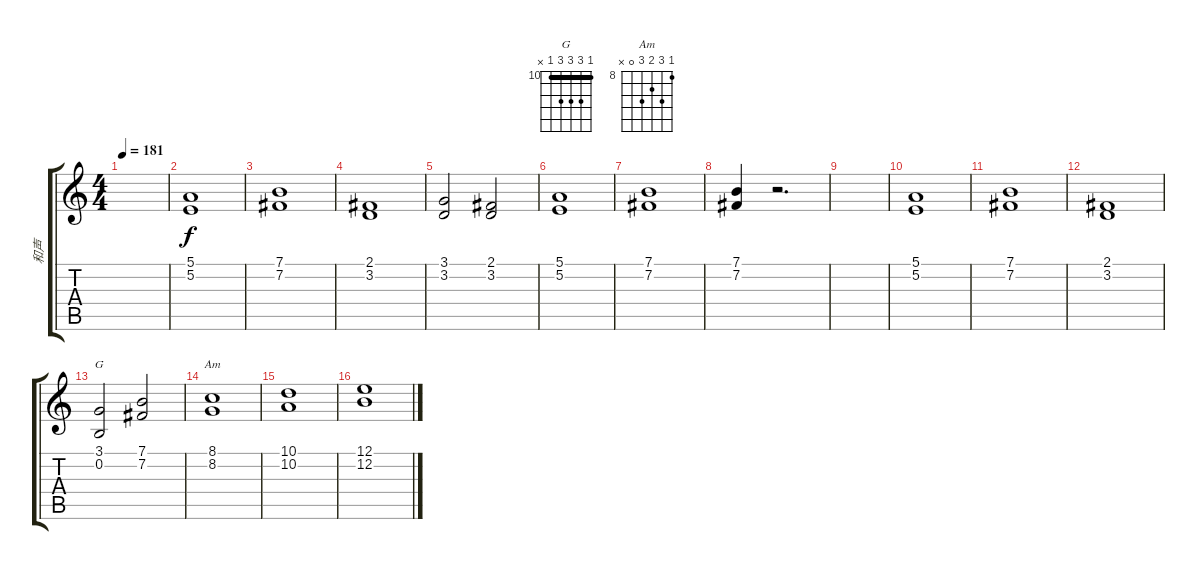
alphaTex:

\track ("和声" "和声") {instrument choiraahs}
\staff {score tabs}
\tuning (E4 B3 G3 D3 A2 E2) {hide}
\chord ("G" 10 12 12 12 10 x) {firstfret 10 barre 10}
\chord ("Am" 8 10 9 10 0 x) {firstfret 8}
\ts (4 4)
\tempo 181
\clef g2
\ks c
|
(5.1 5.2).1 |
(7.1 7.2).1 |
(2.1 3.2).1 |
(3.1 3.2).2 (2.1 3.2).2 |
(5.1 5.2).1 |
(7.1 7.2).1 |
(7.1 7.2).4 r.2{d} |
|
(5.1 5.2).1 |
(7.1 7.2).1 |
(2.1 3.2).1 |
(3.1 0.2).2{ch "G"} (7.1 7.2).2 |
(8.1 8.2).1{ch "Am"} |
(10.1 10.2).1 |
(12.1 12.2).1
